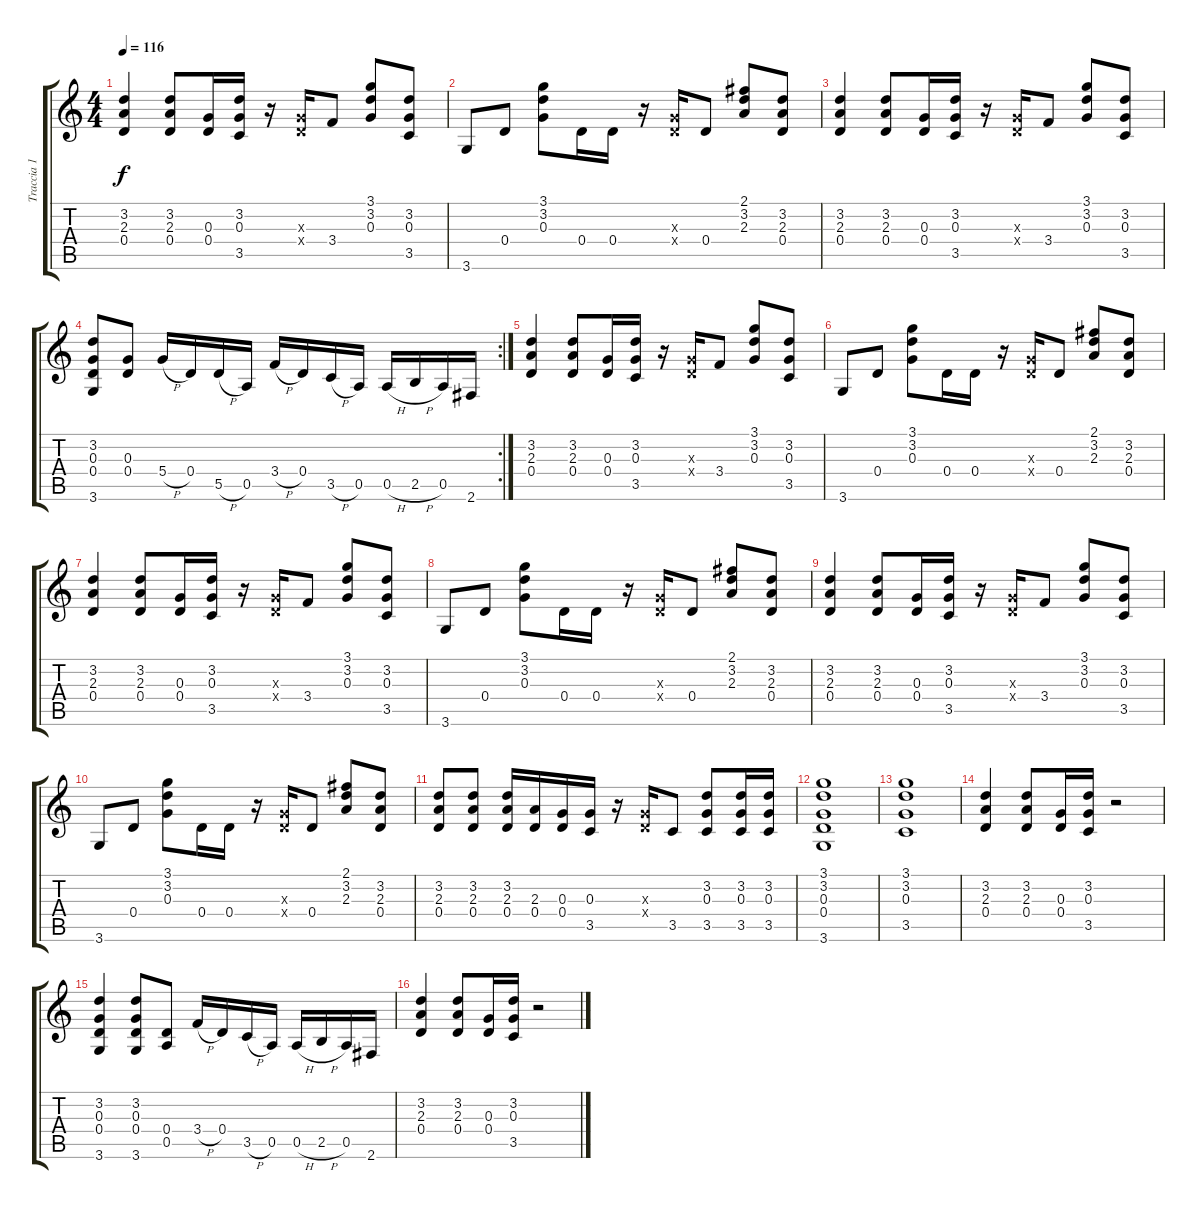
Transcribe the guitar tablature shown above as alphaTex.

\track ("Traccia 1" "Traccia 1") {instrument overdrivenguitar}
\staff {score tabs}
\tuning (E4 B3 G3 D3 A2 E2) {hide}
\ts (4 4)
\tempo 116
\clef g2
\ks c
(3.2 2.3 0.4).4{dy f} (3.2 2.3 0.4).8 (0.3 0.4).16 (3.2 0.3 3.5).16 r.16 (0.3{x} 0.4{x}).16 3.4.8 (3.1 3.2 0.3).8 (3.2 0.3 3.5).8 |
3.6.8 0.4.8 (3.1 3.2 0.3).8 0.4.16 0.4.16 r.16 (0.3{x} 0.4{x}).16 0.4.8 (2.1 3.2 2.3).8 (3.2 2.3 0.4).8 |
(3.2 2.3 0.4).4 (3.2 2.3 0.4).8 (0.3 0.4).16 (3.2 0.3 3.5).16 r.16 (0.3{x} 0.4{x}).16 3.4.8 (3.1 3.2 0.3).8 (3.2 0.3 3.5).8 |
\rc 2
(3.2 0.3 0.4 3.6).8 (0.3 0.4).8 5.4{h}.16 0.4.16 5.5{h}.16 0.5.16 3.4{h}.16 0.4.16 3.5{h}.16 0.5.16 0.5{h}.16 2.5{h}.16 0.5.16 2.6.16 |
(3.2 2.3 0.4).4 (3.2 2.3 0.4).8 (0.3 0.4).16 (3.2 0.3 3.5).16 r.16 (0.3{x} 0.4{x}).16 3.4.8 (3.1 3.2 0.3).8 (3.2 0.3 3.5).8 |
3.6.8 0.4.8 (3.1 3.2 0.3).8 0.4.16 0.4.16 r.16 (0.3{x} 0.4{x}).16 0.4.8 (2.1 3.2 2.3).8 (3.2 2.3 0.4).8 |
(3.2 2.3 0.4).4 (3.2 2.3 0.4).8 (0.3 0.4).16 (3.2 0.3 3.5).16 r.16 (0.3{x} 0.4{x}).16 3.4.8 (3.1 3.2 0.3).8 (3.2 0.3 3.5).8 |
3.6.8 0.4.8 (3.1 3.2 0.3).8 0.4.16 0.4.16 r.16 (0.3{x} 0.4{x}).16 0.4.8 (2.1 3.2 2.3).8 (3.2 2.3 0.4).8 |
(3.2 2.3 0.4).4 (3.2 2.3 0.4).8 (0.3 0.4).16 (3.2 0.3 3.5).16 r.16 (0.3{x} 0.4{x}).16 3.4.8 (3.1 3.2 0.3).8 (3.2 0.3 3.5).8 |
3.6.8 0.4.8 (3.1 3.2 0.3).8 0.4.16 0.4.16 r.16 (0.3{x} 0.4{x}).16 0.4.8 (2.1 3.2 2.3).8 (3.2 2.3 0.4).8 |
(3.2 2.3 0.4).8 (3.2 2.3 0.4).8 (3.2 2.3 0.4).16 (2.3 0.4).16 (0.3 0.4).16 (0.3 3.5).16 r.16 (0.3{x} 0.4{x}).16 3.5.8 (3.2 0.3 3.5).8 (3.2 0.3 3.5).16 (3.2 0.3 3.5).16 |
(3.1 3.2 0.3 0.4 3.6).1 |
(3.1 3.2 0.3 3.5).1 |
(3.2 2.3 0.4).4 (3.2 2.3 0.4).8 (0.3 0.4).16 (3.2 0.3 3.5).16 r.2 |
(3.2 0.3 0.4 3.6).4 (3.2 0.3 0.4 3.6).8 (0.4 0.5).8 3.4{h}.16 0.4.16 3.5{h}.16 0.5.16 0.5{h}.16 2.5{h}.16 0.5.16 2.6.16 |
(3.2 2.3 0.4).4 (3.2 2.3 0.4).8 (0.3 0.4).16 (3.2 0.3 3.5).16 r.2
